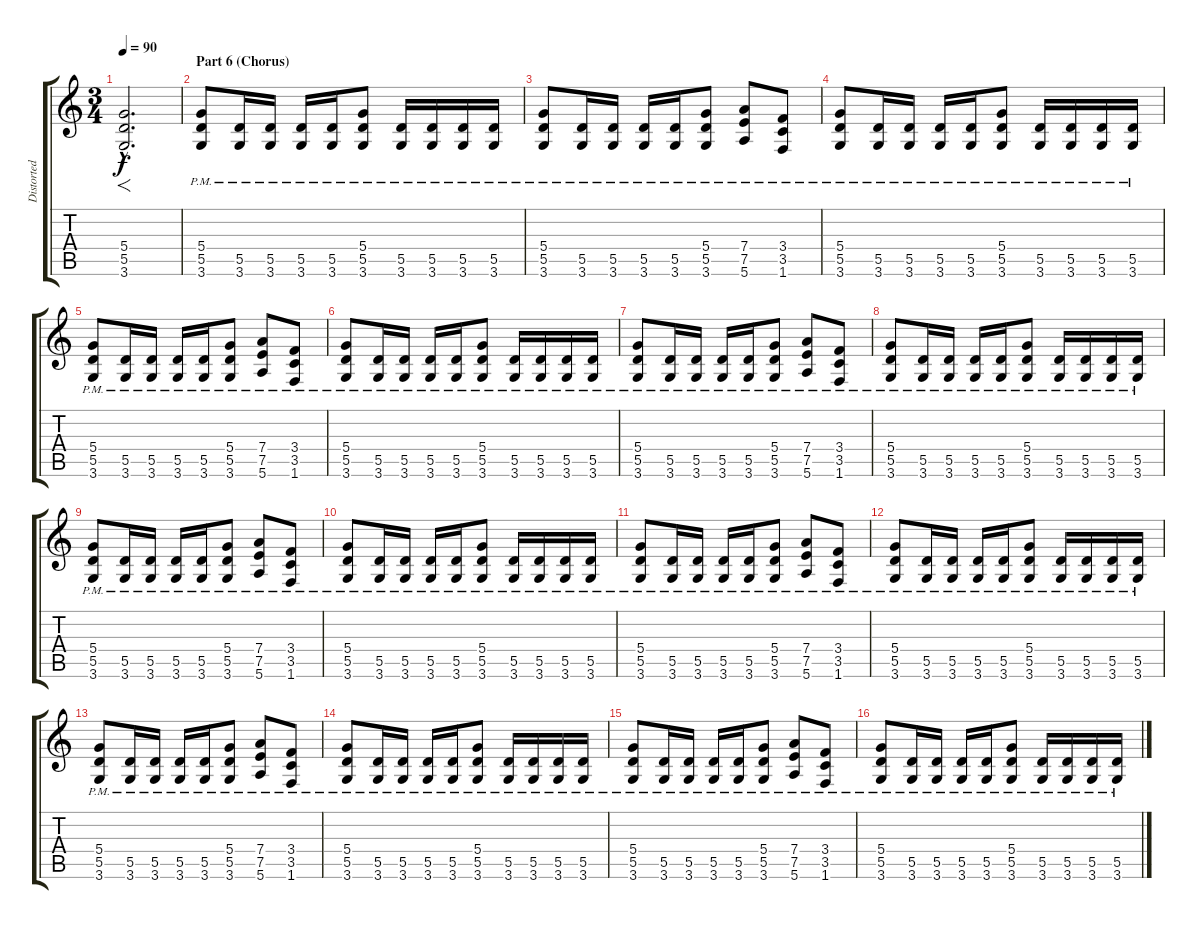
\track ("Distorted Guitar I" "Distorted ") {instrument distortionguitar}
\staff {score tabs}
\tuning (E4 B3 G3 D3 A2 E2) {hide}
\ts (3 4)
\tempo 90
\clef g2
\ks c
(5.4{hac} 5.5{hac} 3.6{hac}).2{f d dy f instrument acousticguitarsteel} |
\section ("" "Part 6 (Chorus)")
(5.4{pm} 5.5{pm} 3.6).8{volume 12 instrument acousticguitarsteel} (5.5{pm} 3.6).16 (5.5{pm} 3.6).16 (5.5{pm} 3.6).16 (5.5{pm} 3.6).16 (5.4{pm} 5.5{pm} 3.6).8 (5.5{pm} 3.6).16 (5.5{pm} 3.6).16 (5.5{pm} 3.6).16 (5.5{pm} 3.6).16 |
(5.4{pm} 5.5{pm} 3.6).8 (5.5{pm} 3.6).16 (5.5{pm} 3.6).16 (5.5{pm} 3.6).16 (5.5{pm} 3.6).16 (5.4{pm} 5.5{pm} 3.6).8 (7.4{pm} 7.5{pm} 5.6).8 (3.4{pm} 3.5{pm} 1.6).8 |
(5.4{pm} 5.5{pm} 3.6).8{volume 12 instrument acousticguitarsteel} (5.5{pm} 3.6).16 (5.5{pm} 3.6).16 (5.5{pm} 3.6).16 (5.5{pm} 3.6).16 (5.4{pm} 5.5{pm} 3.6).8 (5.5{pm} 3.6).16 (5.5{pm} 3.6).16 (5.5{pm} 3.6).16 (5.5{pm} 3.6).16 |
(5.4{pm} 5.5{pm} 3.6).8 (5.5{pm} 3.6).16 (5.5{pm} 3.6).16 (5.5{pm} 3.6).16 (5.5{pm} 3.6).16 (5.4{pm} 5.5{pm} 3.6).8 (7.4{pm} 7.5{pm} 5.6).8 (3.4{pm} 3.5{pm} 1.6).8 |
(5.4{pm} 5.5{pm} 3.6).8{volume 12 instrument acousticguitarsteel} (5.5{pm} 3.6).16 (5.5{pm} 3.6).16 (5.5{pm} 3.6).16 (5.5{pm} 3.6).16 (5.4{pm} 5.5{pm} 3.6).8 (5.5{pm} 3.6).16 (5.5{pm} 3.6).16 (5.5{pm} 3.6).16 (5.5{pm} 3.6).16 |
(5.4{pm} 5.5{pm} 3.6).8 (5.5{pm} 3.6).16 (5.5{pm} 3.6).16 (5.5{pm} 3.6).16 (5.5{pm} 3.6).16 (5.4{pm} 5.5{pm} 3.6).8 (7.4{pm} 7.5{pm} 5.6).8 (3.4{pm} 3.5{pm} 1.6).8 |
(5.4{pm} 5.5{pm} 3.6).8{volume 12 instrument acousticguitarsteel} (5.5{pm} 3.6).16 (5.5{pm} 3.6).16 (5.5{pm} 3.6).16 (5.5{pm} 3.6).16 (5.4{pm} 5.5{pm} 3.6).8 (5.5{pm} 3.6).16 (5.5{pm} 3.6).16 (5.5{pm} 3.6).16 (5.5{pm} 3.6).16 |
(5.4{pm} 5.5{pm} 3.6).8 (5.5{pm} 3.6).16 (5.5{pm} 3.6).16 (5.5{pm} 3.6).16 (5.5{pm} 3.6).16 (5.4{pm} 5.5{pm} 3.6).8 (7.4{pm} 7.5{pm} 5.6).8 (3.4{pm} 3.5{pm} 1.6).8 |
(5.4{pm} 5.5{pm} 3.6).8{volume 12 instrument acousticguitarsteel} (5.5{pm} 3.6).16 (5.5{pm} 3.6).16 (5.5{pm} 3.6).16 (5.5{pm} 3.6).16 (5.4{pm} 5.5{pm} 3.6).8 (5.5{pm} 3.6).16 (5.5{pm} 3.6).16 (5.5{pm} 3.6).16 (5.5{pm} 3.6).16 |
(5.4{pm} 5.5{pm} 3.6).8 (5.5{pm} 3.6).16 (5.5{pm} 3.6).16 (5.5{pm} 3.6).16 (5.5{pm} 3.6).16 (5.4{pm} 5.5{pm} 3.6).8 (7.4{pm} 7.5{pm} 5.6).8 (3.4{pm} 3.5{pm} 1.6).8 |
(5.4{pm} 5.5{pm} 3.6).8{volume 12 instrument acousticguitarsteel} (5.5{pm} 3.6).16 (5.5{pm} 3.6).16 (5.5{pm} 3.6).16 (5.5{pm} 3.6).16 (5.4{pm} 5.5{pm} 3.6).8 (5.5{pm} 3.6).16 (5.5{pm} 3.6).16 (5.5{pm} 3.6).16 (5.5{pm} 3.6).16 |
(5.4{pm} 5.5{pm} 3.6).8 (5.5{pm} 3.6).16 (5.5{pm} 3.6).16 (5.5{pm} 3.6).16 (5.5{pm} 3.6).16 (5.4{pm} 5.5{pm} 3.6).8 (7.4{pm} 7.5{pm} 5.6).8 (3.4{pm} 3.5{pm} 1.6).8 |
(5.4{pm} 5.5{pm} 3.6).8{volume 12 instrument acousticguitarsteel} (5.5{pm} 3.6).16 (5.5{pm} 3.6).16 (5.5{pm} 3.6).16 (5.5{pm} 3.6).16 (5.4{pm} 5.5{pm} 3.6).8 (5.5{pm} 3.6).16 (5.5{pm} 3.6).16 (5.5{pm} 3.6).16 (5.5{pm} 3.6).16 |
(5.4{pm} 5.5{pm} 3.6).8 (5.5{pm} 3.6).16 (5.5{pm} 3.6).16 (5.5{pm} 3.6).16 (5.5{pm} 3.6).16 (5.4{pm} 5.5{pm} 3.6).8 (7.4{pm} 7.5{pm} 5.6).8 (3.4{pm} 3.5{pm} 1.6).8 |
(5.4{pm} 5.5{pm} 3.6).8{volume 12 instrument acousticguitarsteel} (5.5{pm} 3.6).16 (5.5{pm} 3.6).16 (5.5{pm} 3.6).16 (5.5{pm} 3.6).16 (5.4{pm} 5.5{pm} 3.6).8 (5.5{pm} 3.6).16 (5.5{pm} 3.6).16 (5.5{pm} 3.6).16 (5.5{pm} 3.6).16
